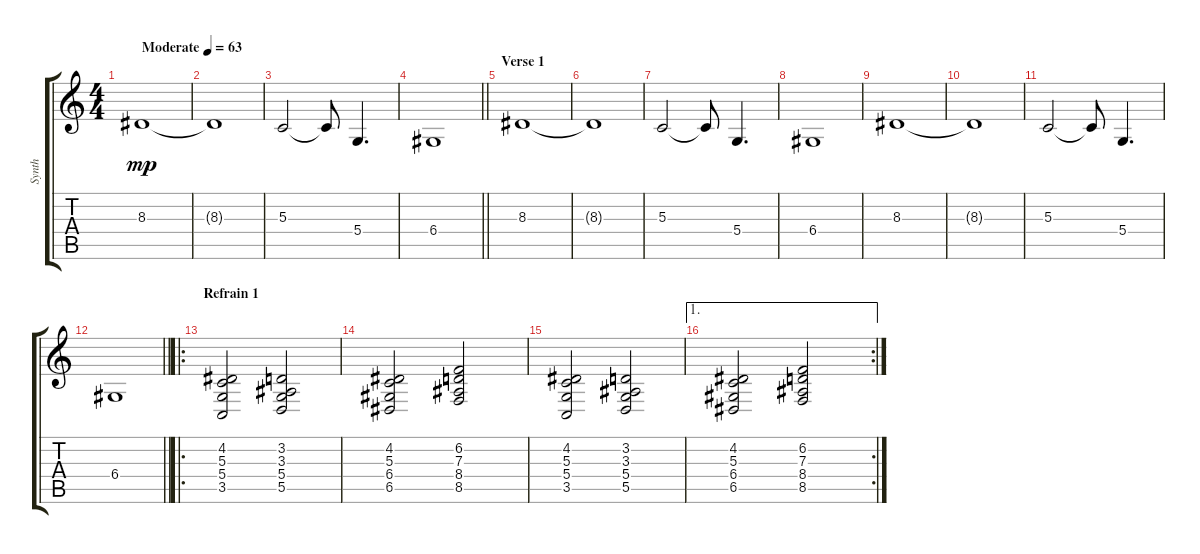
\track ("Synth" "Synth") {instrument stringensemble1}
\staff {score tabs}
\tuning (E4 B3 G3 D3 A2 E2) {hide}
\ts (4 4)
\tempo (63 "Moderate")
\clef g2
\ks c
8.3.1{dy mp instrument stringensemble1} |
8.3{t}.1 |
5.3.2 5.3{t}.8 5.4.4{d} |
\barLineRight lightlight
6.4.1 |
\section ("" "Verse 1")
8.3.1 |
8.3{t}.1 |
5.3.2 5.3{t}.8 5.4.4{d} |
6.4.1 |
8.3.1 |
8.3{t}.1 |
5.3.2 5.3{t}.8 5.4.4{d} |
\barLineRight lightlight
6.4.1 |
\ro
\section ("" "Refrain 1")
(4.2 5.3 5.4 3.5).2 (3.2 3.3 5.4 5.5).2 |
(4.2 5.3 6.4 6.5).2 (6.2 7.3 8.4 8.5).2 |
(4.2 5.3 5.4 3.5).2 (3.2 3.3 5.4 5.5).2 |
\ae 1
\rc 2
(4.2 5.3 6.4 6.5).2 (6.2 7.3 8.4 8.5).2
